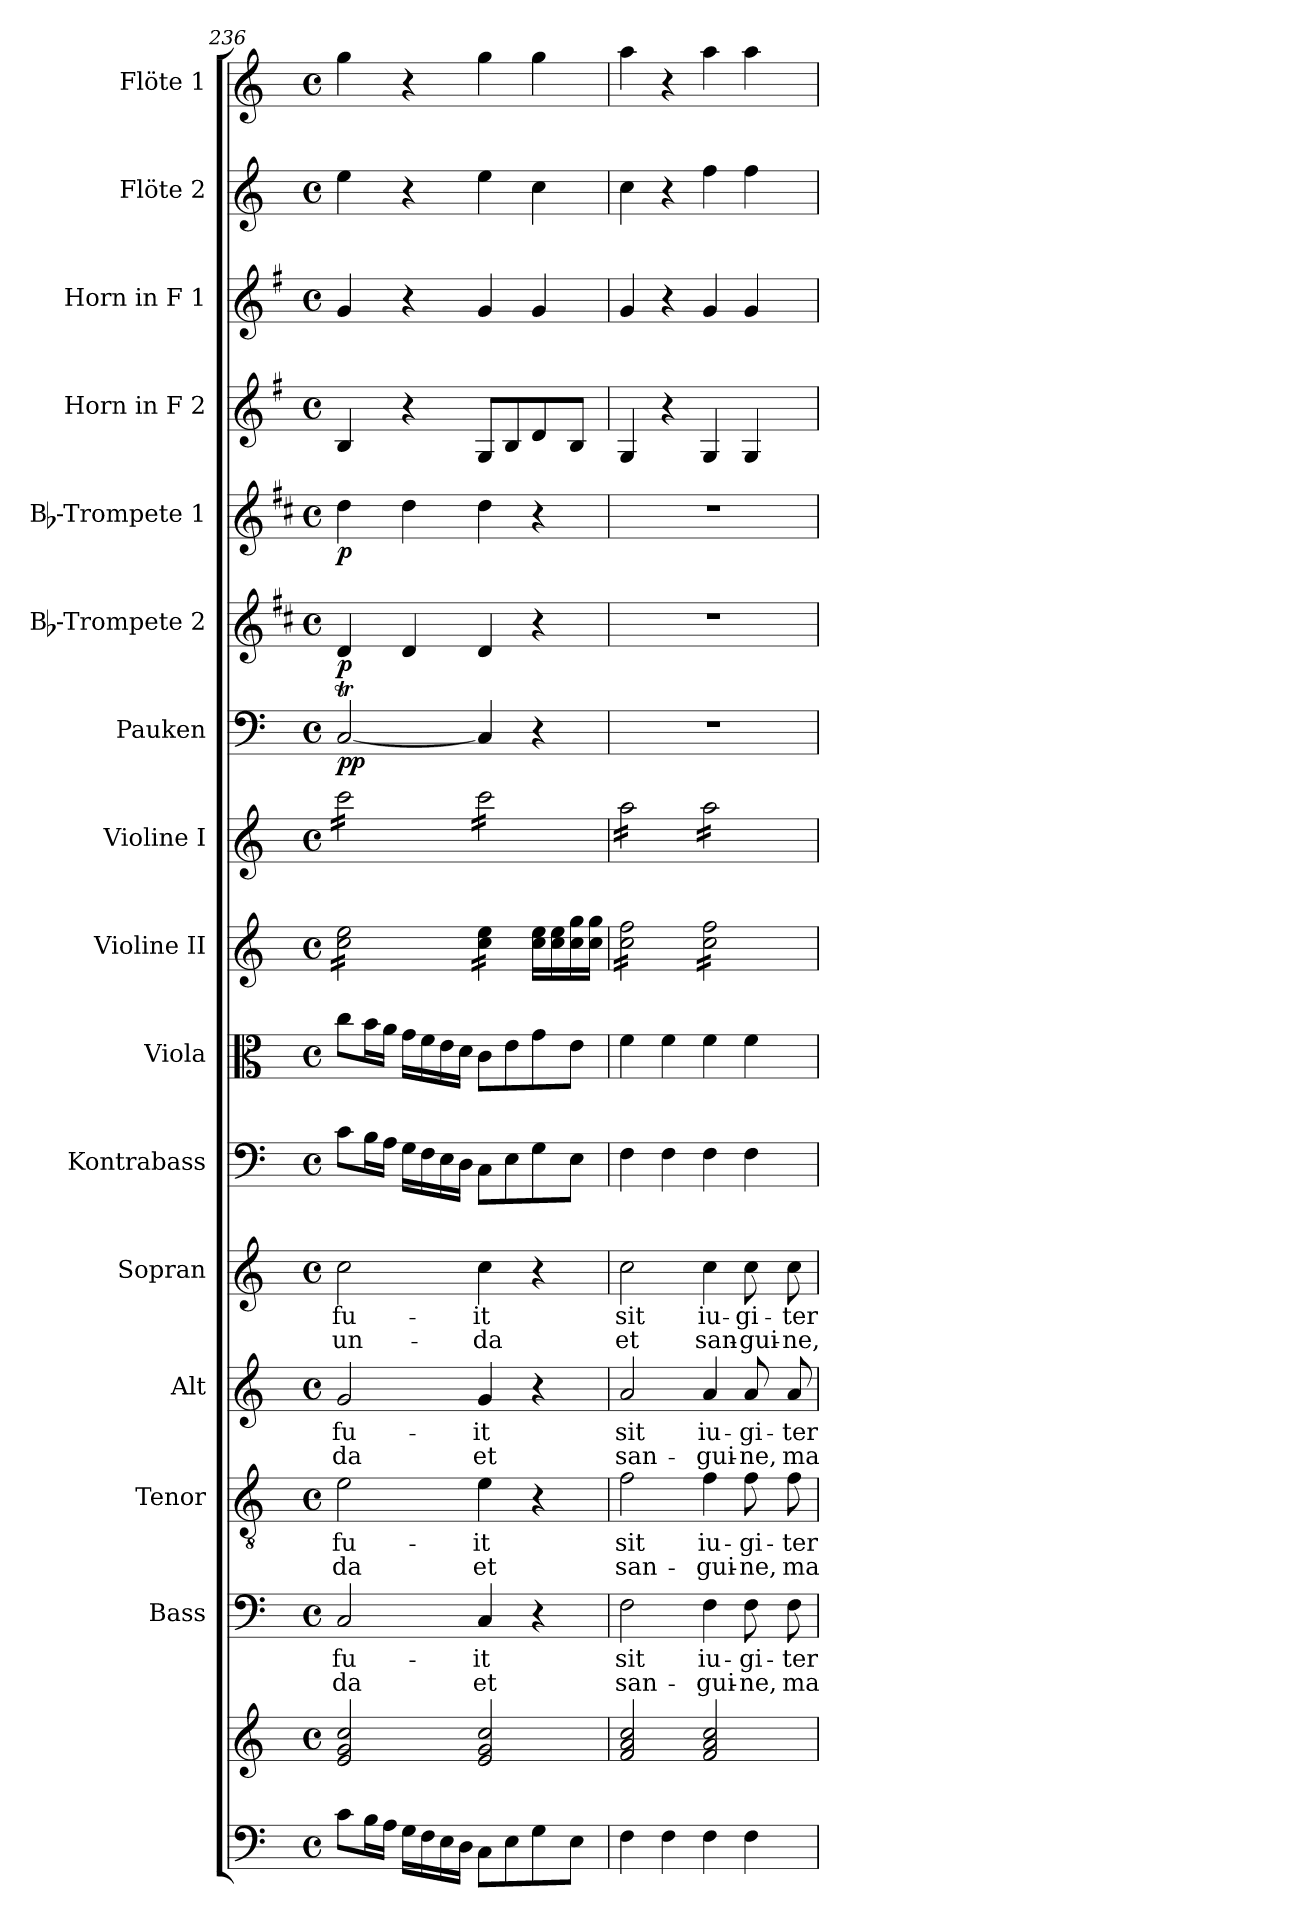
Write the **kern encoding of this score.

**kern	**kern	**kern	**text	**text	**kern	**text	**text	**kern	**text	**text	**kern	**text	**text	**kern	**kern	**kern	**kern	**kern	**dynam	**kern	**dynam	**kern	**dynam	**kern	**kern	**kern	**kern
*part16	*part16	*part15	*part15	*part15	*part14	*part14	*part14	*part13	*part13	*part13	*part12	*part12	*part12	*part11	*part10	*part9	*part8	*part7	*part7	*part6	*part6	*part5	*part5	*part4	*part3	*part2	*part1
*staff17	*staff16	*staff15	*staff15	*staff15	*staff14	*staff14	*staff14	*staff13	*staff13	*staff13	*staff12	*staff12	*staff12	*staff11	*staff10	*staff9	*staff8	*staff7	*staff7	*staff6	*staff6	*staff5	*staff5	*staff4	*staff3	*staff2	*staff1
*	*	*I"Bass	*	*	*I"Tenor	*	*	*I"Alt	*	*	*I"Sopran	*	*	*I"Kontrabass	*I"Viola	*I"Violine II	*I"Violine I	*I"Pauken	*	*I"Bb-Trompete 2	*	*I"Bb-Trompete 1	*	*I"Horn in F 2	*I"Horn in F 1	*I"Flöte 2	*I"Flöte 1
*	*	*I'B.	*	*	*I'T.	*	*	*I'A.	*	*	*I'S.	*	*	*I'Kb.	*I'Vla.	*I'Vl. II	*I'Vl. I	*I'Pk.	*	*I'Bb Trp. 2	*	*I'Bb Trp. 1	*	*	*	*I'Fl. 2	*I'Fl. 1
!!LO:PB:g=z
*clefF4	*clefG2	*clefF4	*	*	*clefGv2	*	*	*clefG2	*	*	*clefG2	*	*	*clefF4	*clefC3	*clefG2	*clefG2	*clefF4	*	*clefG2	*	*clefG2	*	*clefG2	*clefG2	*clefG2	*clefG2
*	*	*	*	*	*	*	*	*	*	*	*	*	*	*ITrd7c12	*	*	*	*	*	*ITrd1c2	*	*ITrd1c2	*	*ITrd4c7	*ITrd4c7	*	*
*k[]	*k[]	*k[]	*	*	*k[]	*	*	*k[]	*	*	*k[]	*	*	*k[]	*k[]	*k[]	*k[]	*k[]	*	*k[]	*	*k[]	*	*k[]	*k[]	*k[]	*k[]
*C:	*C:	*C:	*	*	*C:	*	*	*C:	*	*	*C:	*	*	*C:	*C:	*C:	*C:	*C:	*	*C:	*	*C:	*	*C:	*C:	*C:	*C:
*M4/4	*M4/4	*M4/4	*	*	*M4/4	*	*	*M4/4	*	*	*M4/4	*	*	*M4/4	*M4/4	*M4/4	*M4/4	*M4/4	*	*M4/4	*	*M4/4	*	*M4/4	*M4/4	*M4/4	*M4/4
*met(c)	*met(c)	*met(c)	*	*	*met(c)	*	*	*met(c)	*	*	*met(c)	*	*	*met(c)	*met(c)	*met(c)	*met(c)	*met(c)	*	*met(c)	*	*met(c)	*	*met(c)	*met(c)	*met(c)	*met(c)
=236	=236	=236	=236	=236	=236	=236	=236	=236	=236	=236	=236	=236	=236	=236	=236	=236	=236	=236	=236	=236	=236	=236	=236	=236	=236	=236	=236
!	!	!	!LO:LY:b	!LO:LY:b	!	!LO:LY:b	!LO:LY:b	!	!LO:LY:b	!LO:LY:b	!	!LO:LY:b	!LO:LY:b	!	!	!	!	!	!LO:DY:b	!	!LO:DY:b	!	!LO:DY:b	!	!	!	!
*	*	*	*	*	*	*	*	*	*	*	*	*	*	*	*	*tremolo	*	*	*	*	*	*	*	*	*	*	*
*	*	*	*	*	*	*	*	*	*	*	*	*	*	*	*	*	*tremolo	*	*	*	*	*	*	*	*	*	*
8c\L	2e/ 2g/ 2cc/	2C/	fu-	-da	2e\	fu-	-da	2g/	fu-	-da	2cc\	fu-	un-	8C\L	8cc\L	16cc\ 16ee\LL	16ccc\LL	[2CT/	pp	4c/	p	4cc\	p	4E/	4c/	4ee\	4gg\
.	.	.	.	.	.	.	.	.	.	.	.	.	.	.	.	16cc\ 16ee\	16ccc\	.	.	.	.	.	.	.	.	.	.
16B\L	.	.	.	.	.	.	.	.	.	.	.	.	.	16BB\L	16b\L	16cc\ 16ee\	16ccc\	.	.	.	.	.	.	.	.	.	.
16A\JJ	.	.	.	.	.	.	.	.	.	.	.	.	.	16AA\JJ	16a\JJ	16cc\ 16ee\	16ccc\	.	.	.	.	.	.	.	.	.	.
16G\LL	.	.	.	.	.	.	.	.	.	.	.	.	.	16GG\LL	16g\LL	16cc\ 16ee\	16ccc\	.	.	4c/	.	4cc\	.	4r	4r	4r	4r
16F\	.	.	.	.	.	.	.	.	.	.	.	.	.	16FF\	16f\	16cc\ 16ee\	16ccc\	.	.	.	.	.	.	.	.	.	.
16E\	.	.	.	.	.	.	.	.	.	.	.	.	.	16EE\	16e\	16cc\ 16ee\	16ccc\	.	.	.	.	.	.	.	.	.	.
16D\JJ	.	.	.	.	.	.	.	.	.	.	.	.	.	16DD\JJ	16d\JJ	16cc\ 16ee\JJ	16ccc\JJ	.	.	.	.	.	.	.	.	.	.
!	!	!	!LO:LY:b	!LO:LY:b	!	!LO:LY:b	!LO:LY:b	!	!LO:LY:b	!LO:LY:b	!	!LO:LY:b	!LO:LY:b	!	!	!	!	!	!	!	!	!	!	!	!	!	!
8C\L	2e/ 2g/ 2cc/	4C/	-it	et	4e\	-it	et	4g/	-it	et	4cc\	-it	-da	8CC\L	8c\L	16cc\ 16ee\LL	16ccc\LL	4C/]	.	4c/	.	4cc\	.	8C/L	4c/	4ee\	4gg\
.	.	.	.	.	.	.	.	.	.	.	.	.	.	.	.	16cc\ 16ee\	16ccc\	.	.	.	.	.	.	.	.	.	.
8E\	.	.	.	.	.	.	.	.	.	.	.	.	.	8EE\	8e\	16cc\ 16ee\	16ccc\	.	.	.	.	.	.	8E/	.	.	.
.	.	.	.	.	.	.	.	.	.	.	.	.	.	.	.	16cc\ 16ee\JJ	16ccc\	.	.	.	.	.	.	.	.	.	.
*	*	*	*	*	*	*	*	*	*	*	*	*	*	*	*	*Xtremolo	*	*	*	*	*	*	*	*	*	*	*
8G\	.	4r	.	.	4r	.	.	4r	.	.	4r	.	.	8GG\	8g\	16cc\ 16ee\LL	16ccc\	4r	.	4r	.	4r	.	8G/	4c/	4cc\	4gg\
.	.	.	.	.	.	.	.	.	.	.	.	.	.	.	.	16cc\ 16ee\	16ccc\	.	.	.	.	.	.	.	.	.	.
8E\J	.	.	.	.	.	.	.	.	.	.	.	.	.	8EE\J	8e\J	16cc\ 16gg\	16ccc\	.	.	.	.	.	.	8E/J	.	.	.
.	.	.	.	.	.	.	.	.	.	.	.	.	.	.	.	16cc\ 16gg\JJ	16ccc\JJ	.	.	.	.	.	.	.	.	.	.
=237	=237	=237	=237	=237	=237	=237	=237	=237	=237	=237	=237	=237	=237	=237	=237	=237	=237	=237	=237	=237	=237	=237	=237	=237	=237	=237	=237
!	!	!	!LO:LY:b	!LO:LY:b	!	!LO:LY:b	!LO:LY:b	!	!LO:LY:b	!LO:LY:b	!	!LO:LY:b	!LO:LY:b	!	!	!	!	!	!	!	!	!	!	!	!	!	!
*	*	*	*	*	*	*	*	*	*	*	*	*	*	*	*	*tremolo	*	*	*	*	*	*	*	*	*	*	*
4F\	2f/ 2a/ 2cc/	2F\	sit	san-	2f\	sit	san-	2a/	sit	san-	2cc\	sit	et	4FF\	4f\	16cc\ 16ff\LL	16aa\LL	1r	.	1r	.	1r	.	4C/	4c/	4cc\	4aa\
.	.	.	.	.	.	.	.	.	.	.	.	.	.	.	.	16cc\ 16ff\	16aa\	.	.	.	.	.	.	.	.	.	.
.	.	.	.	.	.	.	.	.	.	.	.	.	.	.	.	16cc\ 16ff\	16aa\	.	.	.	.	.	.	.	.	.	.
.	.	.	.	.	.	.	.	.	.	.	.	.	.	.	.	16cc\ 16ff\	16aa\	.	.	.	.	.	.	.	.	.	.
4F\	.	.	.	.	.	.	.	.	.	.	.	.	.	4FF\	4f\	16cc\ 16ff\	16aa\	.	.	.	.	.	.	4r	4r	4r	4r
.	.	.	.	.	.	.	.	.	.	.	.	.	.	.	.	16cc\ 16ff\	16aa\	.	.	.	.	.	.	.	.	.	.
.	.	.	.	.	.	.	.	.	.	.	.	.	.	.	.	16cc\ 16ff\	16aa\	.	.	.	.	.	.	.	.	.	.
.	.	.	.	.	.	.	.	.	.	.	.	.	.	.	.	16cc\ 16ff\JJ	16aa\JJ	.	.	.	.	.	.	.	.	.	.
!	!	!	!LO:LY:b	!LO:LY:b	!	!LO:LY:b	!LO:LY:b	!	!LO:LY:b	!LO:LY:b	!	!LO:LY:b	!LO:LY:b	!	!	!	!	!	!	!	!	!	!	!	!	!	!
4F\	2f/ 2a/ 2cc/	4F\	iu-	-gui-	4f\	iu-	-gui-	4a/	iu-	-gui-	4cc\	iu-	san-	4FF\	4f\	16cc\ 16ff\LL	16aa\LL	.	.	.	.	.	.	4C/	4c/	4ff\	4aa\
.	.	.	.	.	.	.	.	.	.	.	.	.	.	.	.	16cc\ 16ff\	16aa\	.	.	.	.	.	.	.	.	.	.
.	.	.	.	.	.	.	.	.	.	.	.	.	.	.	.	16cc\ 16ff\	16aa\	.	.	.	.	.	.	.	.	.	.
.	.	.	.	.	.	.	.	.	.	.	.	.	.	.	.	16cc\ 16ff\	16aa\	.	.	.	.	.	.	.	.	.	.
!	!	!	!LO:LY:b	!LO:LY:b	!	!LO:LY:b	!LO:LY:b	!	!LO:LY:b	!LO:LY:b	!	!LO:LY:b	!LO:LY:b	!	!	!	!	!	!	!	!	!	!	!	!	!	!
4F\	.	8F\	-gi-	-ne,	8f\	-gi-	-ne,	8a/	-gi-	-ne,	8cc\	-gi-	-gui-	4FF\	4f\	16cc\ 16ff\	16aa\	.	.	.	.	.	.	4C/	4c/	4ff\	4aa\
.	.	.	.	.	.	.	.	.	.	.	.	.	.	.	.	16cc\ 16ff\	16aa\	.	.	.	.	.	.	.	.	.	.
!	!	!	!LO:LY:b	!LO:LY:b	!	!LO:LY:b	!LO:LY:b	!	!LO:LY:b	!LO:LY:b	!	!LO:LY:b	!LO:LY:b	!	!	!	!	!	!	!	!	!	!	!	!	!	!
.	.	8F\	-ter	ma-	8f\	-ter	ma-	8a/	-ter	ma-	8cc\	-ter	-ne,	.	.	16cc\ 16ff\	16aa\	.	.	.	.	.	.	.	.	.	.
.	.	.	.	.	.	.	.	.	.	.	.	.	.	.	.	16cc\ 16ff\JJ	16aa\JJ	.	.	.	.	.	.	.	.	.	.
*	*	*	*	*	*	*	*	*	*	*	*	*	*	*	*	*	*Xtremolo	*	*	*	*	*	*	*	*	*	*
*	*	*	*	*	*	*	*	*	*	*	*	*	*	*	*	*Xtremolo	*	*	*	*	*	*	*	*	*	*	*
=	=	=	=	=	=	=	=	=	=	=	=	=	=	=	=	=	=	=	=	=	=	=	=	=	=	=	=
*-	*-	*-	*-	*-	*-	*-	*-	*-	*-	*-	*-	*-	*-	*-	*-	*-	*-	*-	*-	*-	*-	*-	*-	*-	*-	*-	*-
